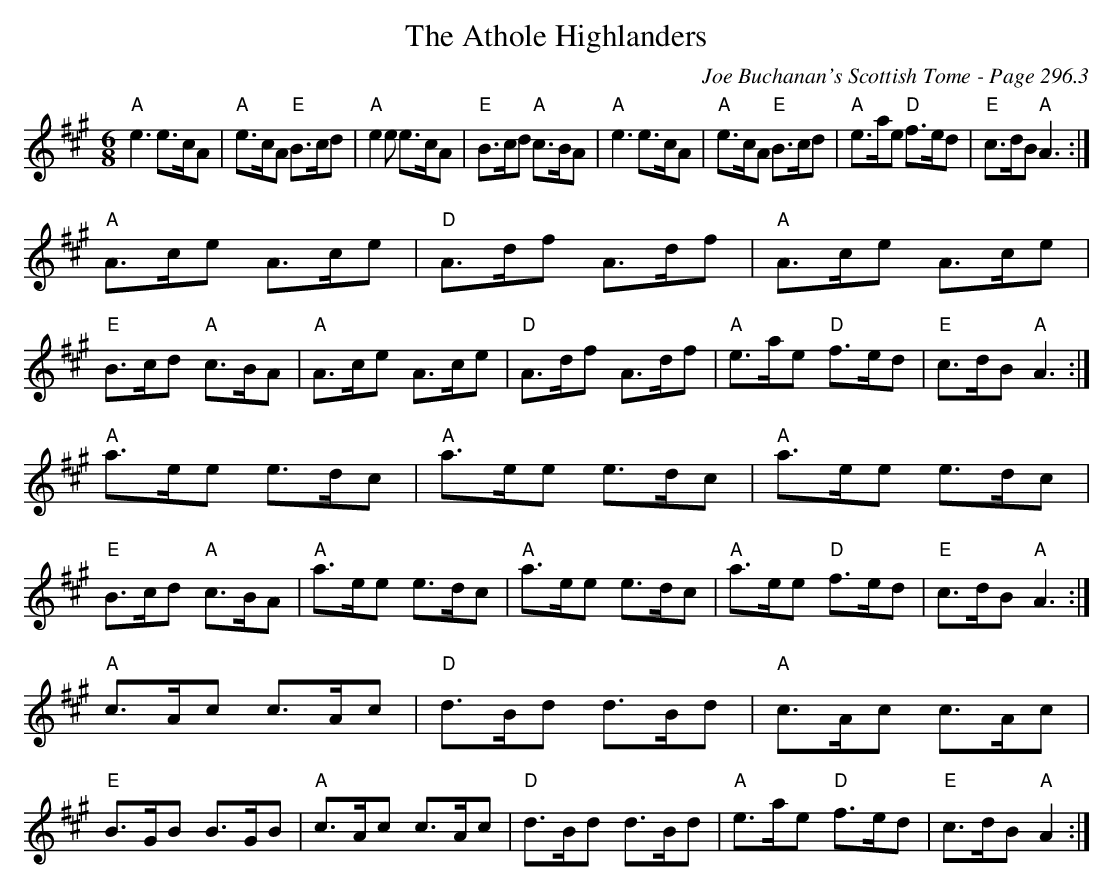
X:1
T:Athole Highlanders, The
C:Joe Buchanan's Scottish Tome - Page 296.3
L:1/8
M:6/8
K:A
"A"e3 e>cA | "A"e>cA "E"B>cd | "A"e2 e e>cA | "E"B>cd "A"c>BA | \
"A"e3 e>cA | "A"e>cA "E"B>cd | "A"e>ae "D"f>ed | "E"c>dB "A"A3 :|
"A"A>ce A>ce | "D"A>df A>df | "A"A>ce A>ce | "E"B>cd "A"c>BA | \
"A"A>ce A>ce | "D"A>df A>df | "A"e>ae "D"f>ed | "E"c>dB "A"A3 :|
"A"a>ee e>dc | "A"a>ee e>dc | "A"a>ee e>dc | "E"B>cd "A"c>BA | \
"A"a>ee e>dc | "A"a>ee e>dc | "A"a>ee "D"f>ed | "E"c>dB "A"A3 :|
"A"c>Ac c>Ac | "D"d>Bd d>Bd | "A"c>Ac c>Ac | "E"B>GB B>GB | \
"A"c>Ac c>Ac | "D"d>Bd d>Bd | "A"e>ae "D"f>ed | "E"c>dB "A"A2 :|
